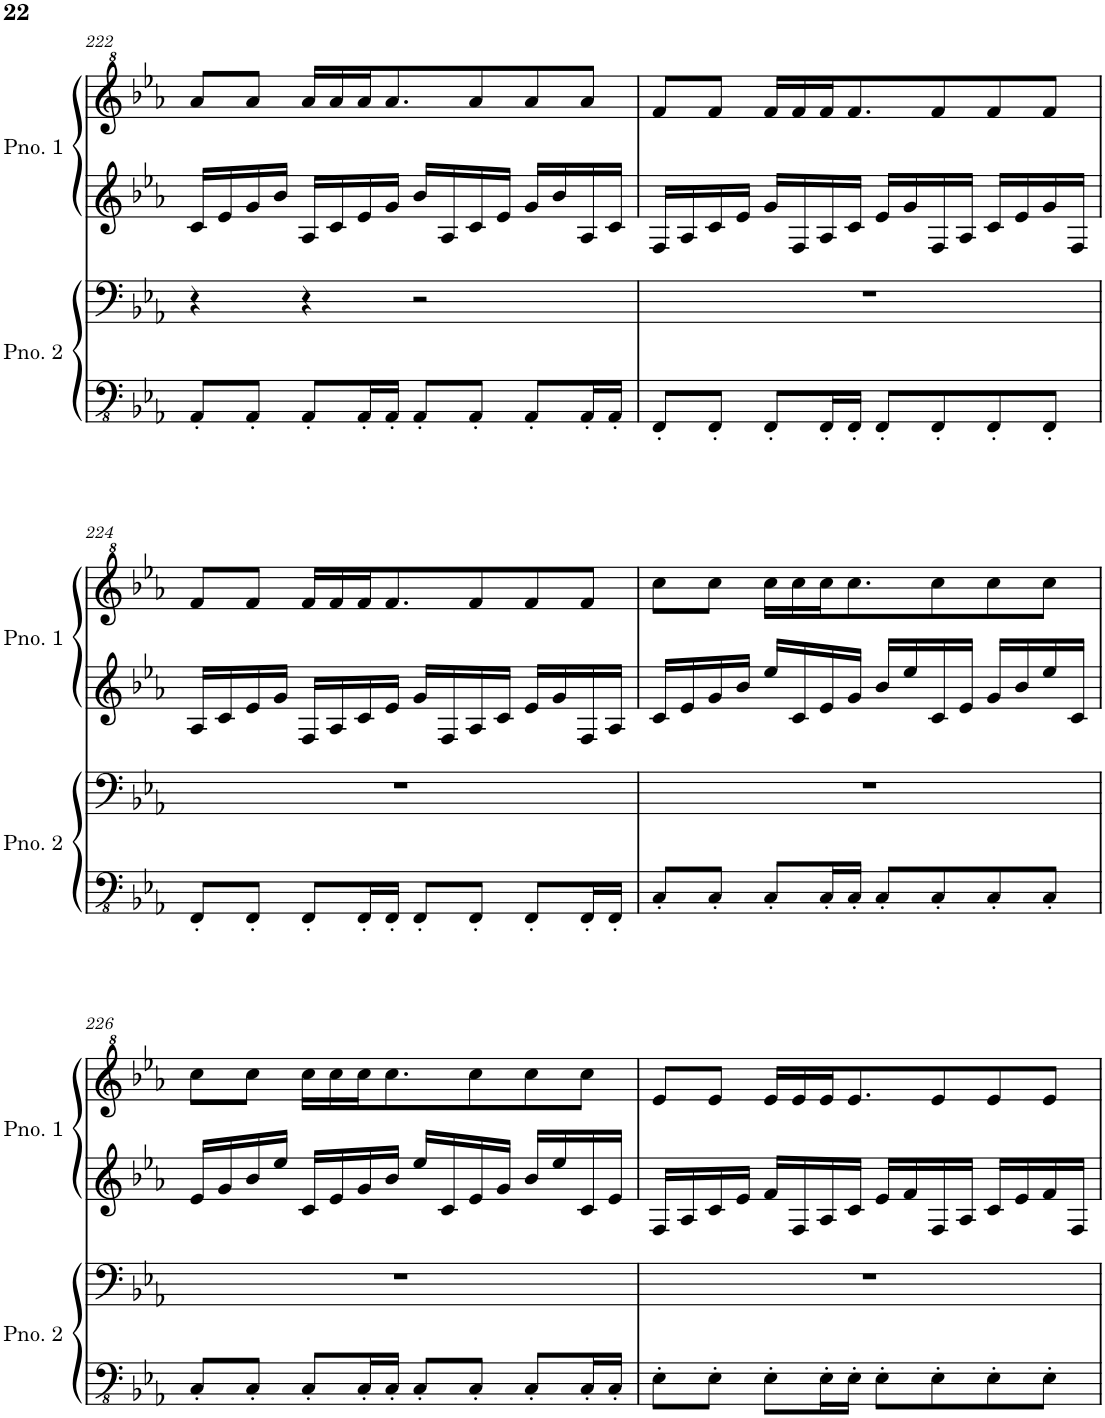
**kern	**kern	**kern	**kern
*part2	*part2	*part1	*part1
*staff4	*staff3	*staff2	*staff1
*I"Piano 2	*	*I"Piano 1	*
*I'Pno. 2	*	*I'Pno. 1	*
!!LO:PB:g=z
*clefFv4	*clefF4	*clefG2	*clefG^2
*k[b-e-a-]	*k[b-e-a-]	*k[b-e-a-]	*k[b-e-a-]
*M4/4	*M4/4	*M4/4	*M4/4
=222	=222	=222	=222
8AAA-'/L	4r	16c/LL	8aa-/L
.	.	16e-/	.
8AAA-'/J	.	16g/	8aa-/J
.	.	16b-/JJ	.
8AAA-'/L	4r	16A-/LL	16aa-/LL
.	.	16c/	16aa-/
16AAA-'/L	.	16e-/	16aa-/J
16AAA-'/JJ	.	16g/JJ	8.aa-/
8AAA-'/L	2r	16b-/LL	.
.	.	16A-/	.
8AAA-'/J	.	16c/	8aa-/
.	.	16e-/JJ	.
8AAA-'/L	.	16g/LL	8aa-/
.	.	16b-/	.
16AAA-'/L	.	16A-/	8aa-/J
16AAA-'/JJ	.	16c/JJ	.
=223	=223	=223	=223
8FFF'/L	1r	16F/LL	8ff/L
.	.	16A-/	.
8FFF'/J	.	16c/	8ff/J
.	.	16e-/JJ	.
8FFF'/L	.	16g/LL	16ff/LL
.	.	16F/	16ff/
16FFF'/L	.	16A-/	16ff/J
16FFF'/JJ	.	16c/JJ	8.ff/
8FFF'/L	.	16e-/LL	.
.	.	16g/	.
8FFF'/	.	16F/	8ff/
.	.	16A-/JJ	.
8FFF'/	.	16c/LL	8ff/
.	.	16e-/	.
8FFF'/J	.	16g/	8ff/J
.	.	16F/JJ	.
!!LO:LB:g=z
=224	=224	=224	=224
8FFF'/L	1r	16A-/LL	8ff/L
.	.	16c/	.
8FFF'/J	.	16e-/	8ff/J
.	.	16g/JJ	.
8FFF'/L	.	16F/LL	16ff/LL
.	.	16A-/	16ff/
16FFF'/L	.	16c/	16ff/J
16FFF'/JJ	.	16e-/JJ	8.ff/
8FFF'/L	.	16g/LL	.
.	.	16F/	.
8FFF'/J	.	16A-/	8ff/
.	.	16c/JJ	.
8FFF'/L	.	16e-/LL	8ff/
.	.	16g/	.
16FFF'/L	.	16F/	8ff/J
16FFF'/JJ	.	16A-/JJ	.
=225	=225	=225	=225
8CC'/L	1r	16c/LL	8ccc\L
.	.	16e-/	.
8CC'/J	.	16g/	8ccc\J
.	.	16b-/JJ	.
8CC'/L	.	16ee-/LL	16ccc\LL
.	.	16c/	16ccc\
16CC'/L	.	16e-/	16ccc\J
16CC'/JJ	.	16g/JJ	8.ccc\
8CC'/L	.	16b-/LL	.
.	.	16ee-/	.
8CC'/	.	16c/	8ccc\
.	.	16e-/JJ	.
8CC'/	.	16g/LL	8ccc\
.	.	16b-/	.
8CC'/J	.	16ee-/	8ccc\J
.	.	16c/JJ	.
!!LO:LB:g=z
=226	=226	=226	=226
8CC'/L	1r	16e-/LL	8ccc\L
.	.	16g/	.
8CC'/J	.	16b-/	8ccc\J
.	.	16ee-/JJ	.
8CC'/L	.	16c/LL	16ccc\LL
.	.	16e-/	16ccc\
16CC'/L	.	16g/	16ccc\J
16CC'/JJ	.	16b-/JJ	8.ccc\
8CC'/L	.	16ee-/LL	.
.	.	16c/	.
8CC'/J	.	16e-/	8ccc\
.	.	16g/JJ	.
8CC'/L	.	16b-/LL	8ccc\
.	.	16ee-/	.
16CC'/L	.	16c/	8ccc\J
16CC'/JJ	.	16e-/JJ	.
=227	=227	=227	=227
8EE-'\L	1r	16F/LL	8ee-/L
.	.	16A-/	.
8EE-'\J	.	16c/	8ee-/J
.	.	16e-/JJ	.
8EE-'\L	.	16f/LL	16ee-/LL
.	.	16F/	16ee-/
16EE-'\L	.	16A-/	16ee-/J
16EE-'\JJ	.	16c/JJ	8.ee-/
8EE-'\L	.	16e-/LL	.
.	.	16f/	.
8EE-'\	.	16F/	8ee-/
.	.	16A-/JJ	.
8EE-'\	.	16c/LL	8ee-/
.	.	16e-/	.
8EE-'\J	.	16f/	8ee-/J
.	.	16F/JJ	.
=	=	=	=
*-	*-	*-	*-
